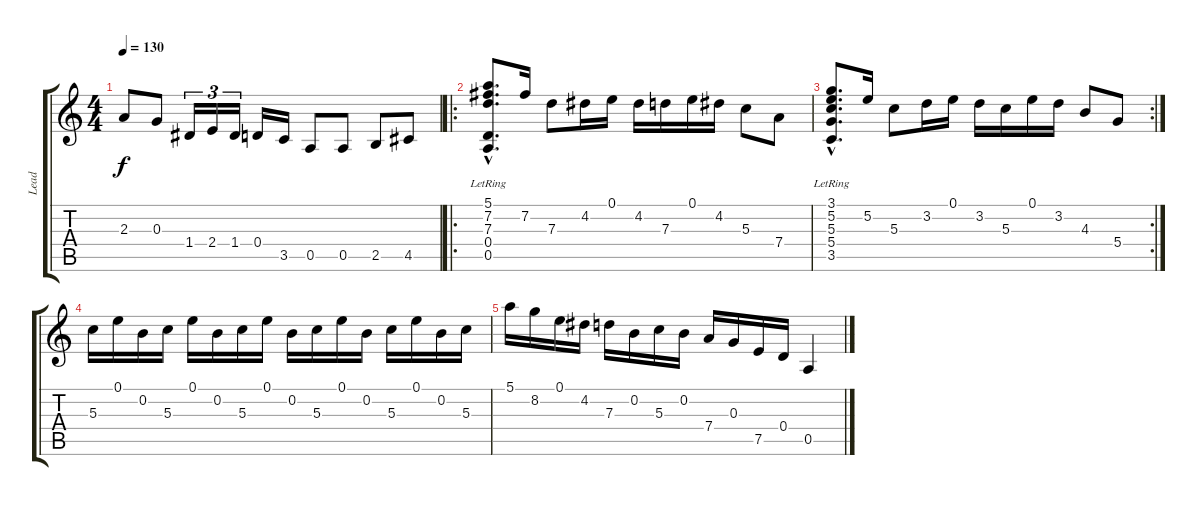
\track ("Lead" "Lead") {instrument acousticguitarsteel}
\staff {score tabs}
\tuning (E4 B3 G3 D3 A2 E2) {hide}
\ts (4 4)
\tempo 130
\clef g2
\ks c
2.3.8{dy f} 0.3.8 1.4.16{tu (3 2)} 2.4.16{tu (3 2)} 1.4.16{tu (3 2)} 0.4.16 3.5.16 0.5.8 0.5.8 2.5.8 4.5.8 |
\ro
(5.1{hac} 7.2{hac} 7.3{hac lr} 0.4{hac} 0.5{hac}).8{d} 7.2.16 7.3.8 4.2.16 0.1.16 4.2.16 7.3.16 0.1.16 4.2.16 5.3.8 7.4.8 |
\rc 2
(3.1{hac} 5.2{hac} 5.3{hac} 5.4{hac lr} 3.5{hac}).8{d} 5.2.16 5.3.8 3.2.16 0.1.16 3.2.16 5.3.16 0.1.16 3.2.16 4.3.8 5.4.8 |
5.3.16 0.1.16 0.2.16 5.3.16 0.1.16 0.2.16 5.3.16 0.1.16 0.2.16 5.3.16 0.1.16 0.2.16 5.3.16 0.1.16 0.2.16 5.3.16 |
5.1.16 8.2.16 0.1.16 4.2.16 7.3.16 0.2.16 5.3.16 0.2.16 7.4.16 0.3.16 7.5.16 0.4.16 0.5.4
